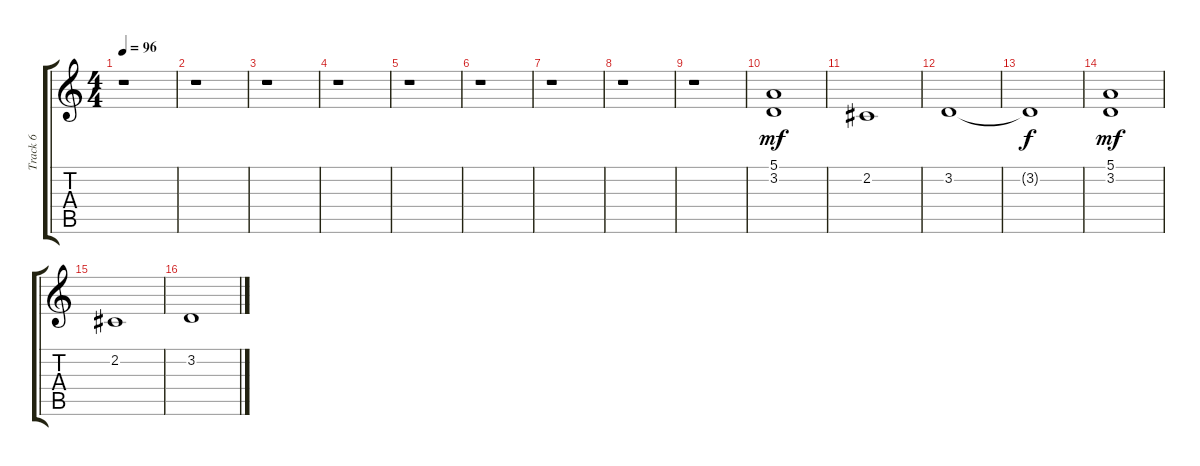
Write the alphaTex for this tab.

\track ("Track 6" "Track 6") {instrument stringensemble2}
\staff {score tabs}
\tuning (E4 B3 G3 D3 A2 E2) {hide}
\ts (4 4)
\tempo 96
\clef g2
\ks c
r.1{dy mf} |
r.1 |
r.1 |
r.1 |
r.1 |
r.1 |
r.1 |
r.1 |
r.1 |
(5.1 3.2).1 |
2.2.1 |
3.2.1 |
3.2{t}.1{dy f} |
(5.1 3.2).1{dy mf} |
2.2.1 |
3.2.1
